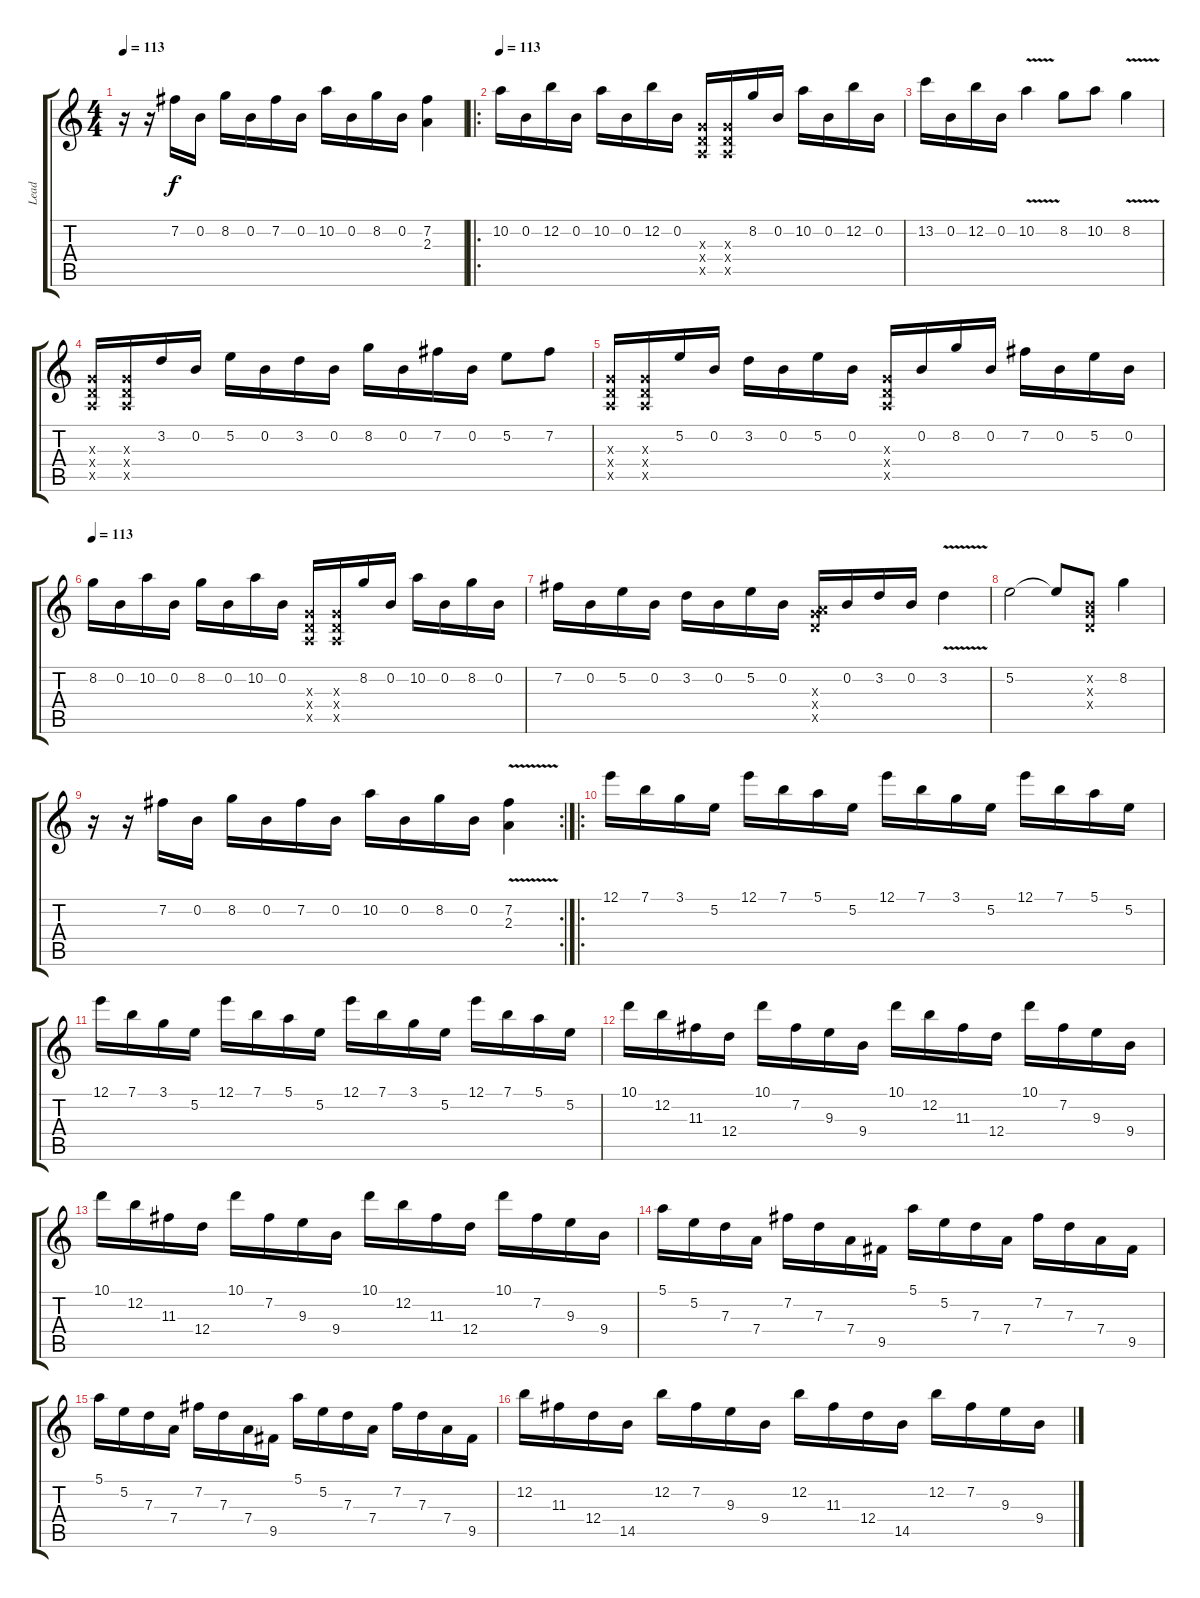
\track ("Lead" "Lead") {instrument distortionguitar}
\staff {score tabs}
\tuning (E4 B3 G3 D3 A2 E2) {hide}
\ts (4 4)
\tempo 113
\clef g2
\ks c
r.16{dy f} r.16 7.2.16 0.2.16 8.2.16 0.2.16 7.2.16 0.2.16 10.2.16 0.2.16 8.2.16 0.2.16 (7.2 2.3).4{instrument guitarharmonics} |
\ro
\tempo 113
10.2.16{volume 14 instrument distortionguitar} 0.2.16 12.2.16 0.2.16 10.2.16 0.2.16 12.2.16 0.2.16 (0.3{x} 0.4{x} 0.5{x}).16 (0.3{x} 0.4{x} 0.5{x}).16 8.2.16 0.2.16 10.2.16 0.2.16 12.2.16 0.2.16 |
13.2.16 0.2.16 12.2.16 0.2.16 10.2{v}.4 8.2.8 10.2.8 8.2{v}.4 |
(0.3{x} 0.4{x} 0.5{x}).16 (0.3{x} 0.4{x} 0.5{x}).16 3.2.16 0.2.16 5.2.16 0.2.16 3.2.16 0.2.16 8.2.16 0.2.16 7.2.16 0.2.16 5.2.8 7.2.8 |
(0.3{x} 0.4{x} 0.5{x}).16 (0.3{x} 0.4{x} 0.5{x}).16 5.2.16 0.2.16 3.2.16 0.2.16 5.2.16 0.2.16 (0.3{x} 0.4{x} 0.5{x}).16 0.2.16 8.2.16 0.2.16 7.2.16 0.2.16 5.2.16 0.2.16 |
\tempo 113
8.2.16{volume 15 instrument distortionguitar} 0.2.16 10.2.16 0.2.16 8.2.16 0.2.16 10.2.16 0.2.16 (0.3{x} 0.4{x} 0.5{x}).16 (0.3{x} 0.4{x} 0.5{x}).16 8.2.16 0.2.16 10.2.16 0.2.16 8.2.16 0.2.16 |
7.2.16 0.2.16 5.2.16 0.2.16 3.2.16 0.2.16 5.2.16 0.2.16 (0.3{x} 0.4{x} 12.5{x}).16 0.2.16 3.2.16 0.2.16 3.2{v}.4 |
5.2.2 5.2{t}.8 (0.2{x} 0.3{x} 0.4{x}).8 8.2.4 |
\rc 2
r.16 r.16 7.2.16 0.2.16 8.2.16 0.2.16 7.2.16 0.2.16 10.2.16 0.2.16 8.2.16 0.2.16 (7.2{v} 2.3).4{instrument guitarharmonics} |
\ro
12.1.16{balance 0 instrument orchestralharp} 7.1.16 3.1.16 5.2.16 12.1.16 7.1.16 5.1.16 5.2.16 12.1.16 7.1.16 3.1.16 5.2.16 12.1.16 7.1.16 5.1.16 5.2.16 |
12.1.16 7.1.16 3.1.16 5.2.16 12.1.16 7.1.16 5.1.16 5.2.16 12.1.16 7.1.16 3.1.16 5.2.16 12.1.16 7.1.16 5.1.16 5.2.16 |
10.1.16 12.2.16 11.3.16 12.4.16 10.1.16 7.2.16 9.3.16 9.4.16 10.1.16 12.2.16 11.3.16 12.4.16 10.1.16 7.2.16 9.3.16 9.4.16 |
10.1.16 12.2.16 11.3.16 12.4.16 10.1.16 7.2.16 9.3.16 9.4.16 10.1.16 12.2.16 11.3.16 12.4.16 10.1.16 7.2.16 9.3.16 9.4.16 |
5.1.16 5.2.16 7.3.16 7.4.16 7.2.16 7.3.16 7.4.16 9.5.16 5.1.16 5.2.16 7.3.16 7.4.16 7.2.16 7.3.16 7.4.16 9.5.16 |
5.1.16 5.2.16 7.3.16 7.4.16 7.2.16 7.3.16 7.4.16 9.5.16 5.1.16 5.2.16 7.3.16 7.4.16 7.2.16 7.3.16 7.4.16 9.5.16 |
12.2.16 11.3.16 12.4.16 14.5.16 12.2.16 7.2.16 9.3.16 9.4.16 12.2.16 11.3.16 12.4.16 14.5.16 12.2.16 7.2.16 9.3.16 9.4.16
